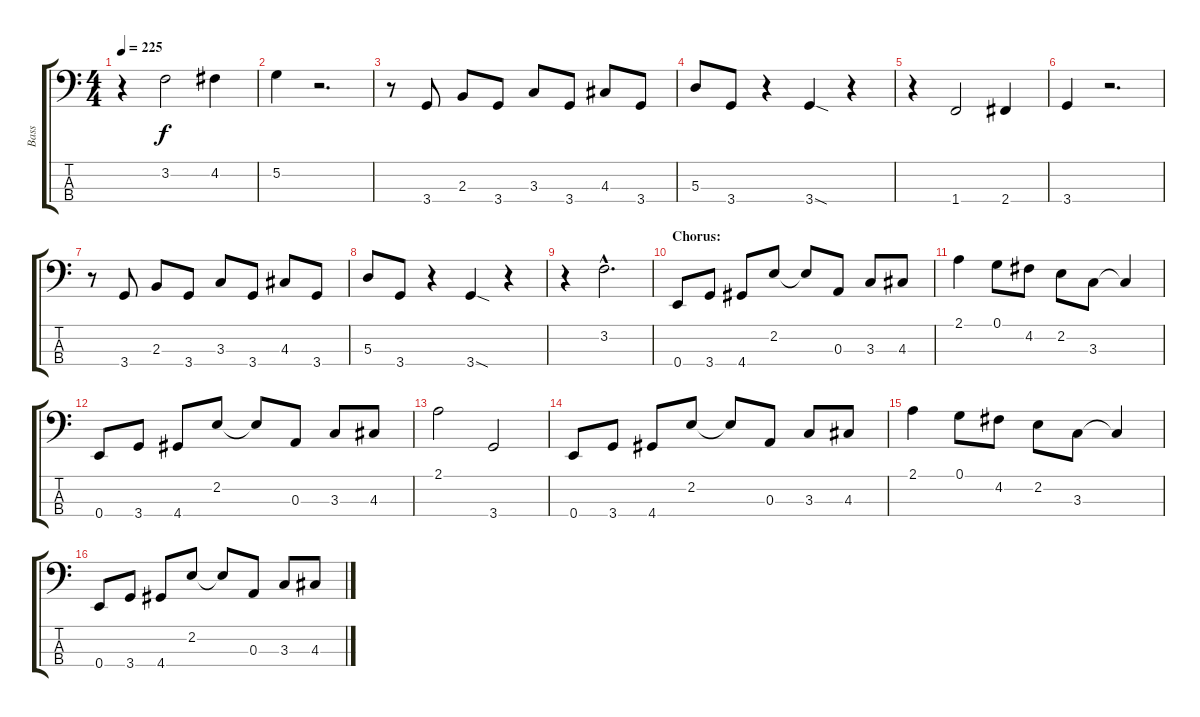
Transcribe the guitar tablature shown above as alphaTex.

\track ("Bass" "Bass") {instrument electricbasspick}
\staff {score tabs}
\tuning (G2 D2 A1 E1) {hide}
\ts (4 4)
\tempo 225
\clef f4
\ks c
r.4{dy f} 3.2.2 4.2.4 |
5.2.4 r.2{d} |
r.8 3.4.8 2.3.8 3.4.8 3.3.8 3.4.8 4.3.8 3.4.8 |
5.3.8 3.4.8 r.4 3.4{sod}.4 r.4 |
r.4 1.4.2 2.4.4 |
3.4.4 r.2{d} |
r.8 3.4.8 2.3.8 3.4.8 3.3.8 3.4.8 4.3.8 3.4.8 |
5.3.8 3.4.8 r.4 3.4{sod}.4 r.4 |
r.4 3.2{hac}.2{d} |
\section ("" "Chorus:")
0.4.8 3.4.8 4.4.8 2.2.8 2.2{t}.8 0.3.8 3.3.8 4.3.8 |
2.1.4 0.1.8 4.2.8 2.2.8 3.3.8 3.3{t}.4 |
0.4.8 3.4.8 4.4.8 2.2.8 2.2{t}.8 0.3.8 3.3.8 4.3.8 |
2.1.2 3.4.2 |
0.4.8 3.4.8 4.4.8 2.2.8 2.2{t}.8 0.3.8 3.3.8 4.3.8 |
2.1.4 0.1.8 4.2.8 2.2.8 3.3.8 3.3{t}.4 |
0.4.8 3.4.8 4.4.8 2.2.8 2.2{t}.8 0.3.8 3.3.8 4.3.8
